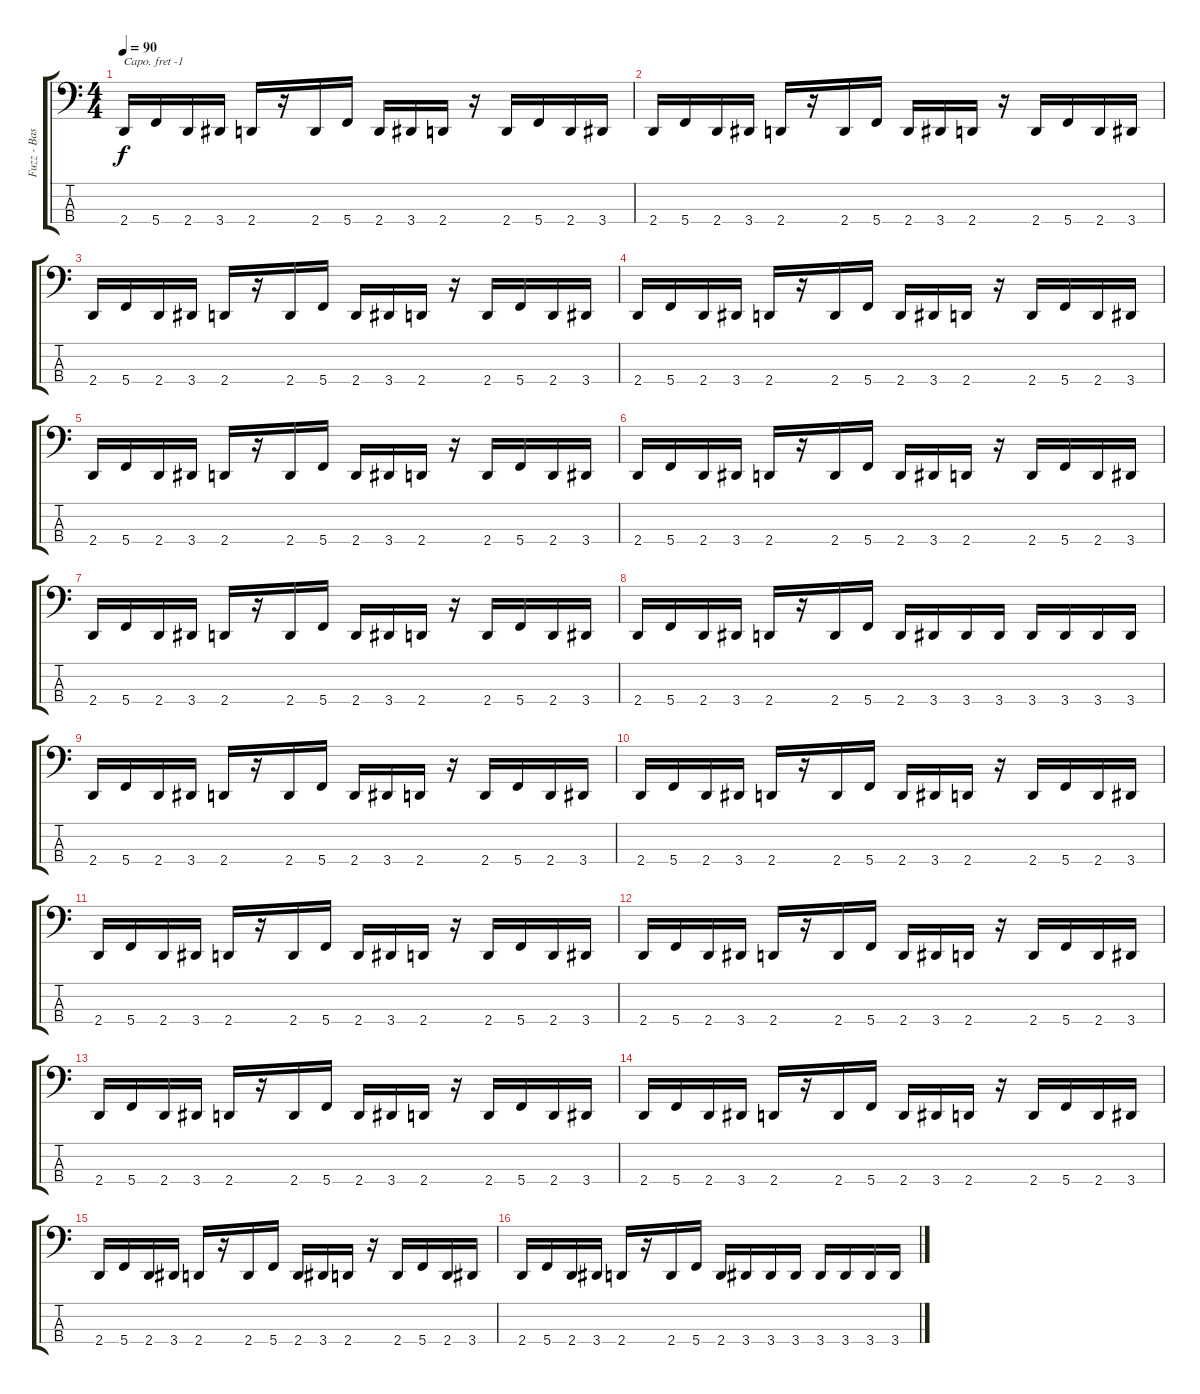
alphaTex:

\track ("Fuzz - Bass" "Fuzz - Bas") {instrument electricbassfinger}
\staff {score tabs}
\capo -1
\tuning (Gb2 Db2 Ab1 Db1) {hide}
\ts (4 4)
\tempo 90
\clef f4
\ks c
2.4.16{dy f} 5.4.16 2.4.16 3.4.16 2.4.16 r.16 2.4.16 5.4.16 2.4.16 3.4.16 2.4.16 r.16 2.4.16 5.4.16 2.4.16 3.4.16 |
2.4.16 5.4.16 2.4.16 3.4.16 2.4.16 r.16 2.4.16 5.4.16 2.4.16 3.4.16 2.4.16 r.16 2.4.16 5.4.16 2.4.16 3.4.16 |
2.4.16 5.4.16 2.4.16 3.4.16 2.4.16 r.16 2.4.16 5.4.16 2.4.16 3.4.16 2.4.16 r.16 2.4.16 5.4.16 2.4.16 3.4.16 |
2.4.16 5.4.16 2.4.16 3.4.16 2.4.16 r.16 2.4.16 5.4.16 2.4.16 3.4.16 2.4.16 r.16 2.4.16 5.4.16 2.4.16 3.4.16 |
2.4.16 5.4.16 2.4.16 3.4.16 2.4.16 r.16 2.4.16 5.4.16 2.4.16 3.4.16 2.4.16 r.16 2.4.16 5.4.16 2.4.16 3.4.16 |
2.4.16 5.4.16 2.4.16 3.4.16 2.4.16 r.16 2.4.16 5.4.16 2.4.16 3.4.16 2.4.16 r.16 2.4.16 5.4.16 2.4.16 3.4.16 |
2.4.16 5.4.16 2.4.16 3.4.16 2.4.16 r.16 2.4.16 5.4.16 2.4.16 3.4.16 2.4.16 r.16 2.4.16 5.4.16 2.4.16 3.4.16 |
2.4.16 5.4.16 2.4.16 3.4.16 2.4.16 r.16 2.4.16 5.4.16 2.4.16 3.4.16 3.4.16 3.4.16 3.4.16 3.4.16 3.4.16 3.4.16 |
2.4.16 5.4.16 2.4.16 3.4.16 2.4.16 r.16 2.4.16 5.4.16 2.4.16 3.4.16 2.4.16 r.16 2.4.16 5.4.16 2.4.16 3.4.16 |
2.4.16 5.4.16 2.4.16 3.4.16 2.4.16 r.16 2.4.16 5.4.16 2.4.16 3.4.16 2.4.16 r.16 2.4.16 5.4.16 2.4.16 3.4.16 |
2.4.16 5.4.16 2.4.16 3.4.16 2.4.16 r.16 2.4.16 5.4.16 2.4.16 3.4.16 2.4.16 r.16 2.4.16 5.4.16 2.4.16 3.4.16 |
2.4.16 5.4.16 2.4.16 3.4.16 2.4.16 r.16 2.4.16 5.4.16 2.4.16 3.4.16 2.4.16 r.16 2.4.16 5.4.16 2.4.16 3.4.16 |
2.4.16 5.4.16 2.4.16 3.4.16 2.4.16 r.16 2.4.16 5.4.16 2.4.16 3.4.16 2.4.16 r.16 2.4.16 5.4.16 2.4.16 3.4.16 |
2.4.16 5.4.16 2.4.16 3.4.16 2.4.16 r.16 2.4.16 5.4.16 2.4.16 3.4.16 2.4.16 r.16 2.4.16 5.4.16 2.4.16 3.4.16 |
2.4.16 5.4.16 2.4.16 3.4.16 2.4.16 r.16 2.4.16 5.4.16 2.4.16 3.4.16 2.4.16 r.16 2.4.16 5.4.16 2.4.16 3.4.16 |
2.4.16 5.4.16 2.4.16 3.4.16 2.4.16 r.16 2.4.16 5.4.16 2.4.16 3.4.16 3.4.16 3.4.16 3.4.16 3.4.16 3.4.16 3.4.16
